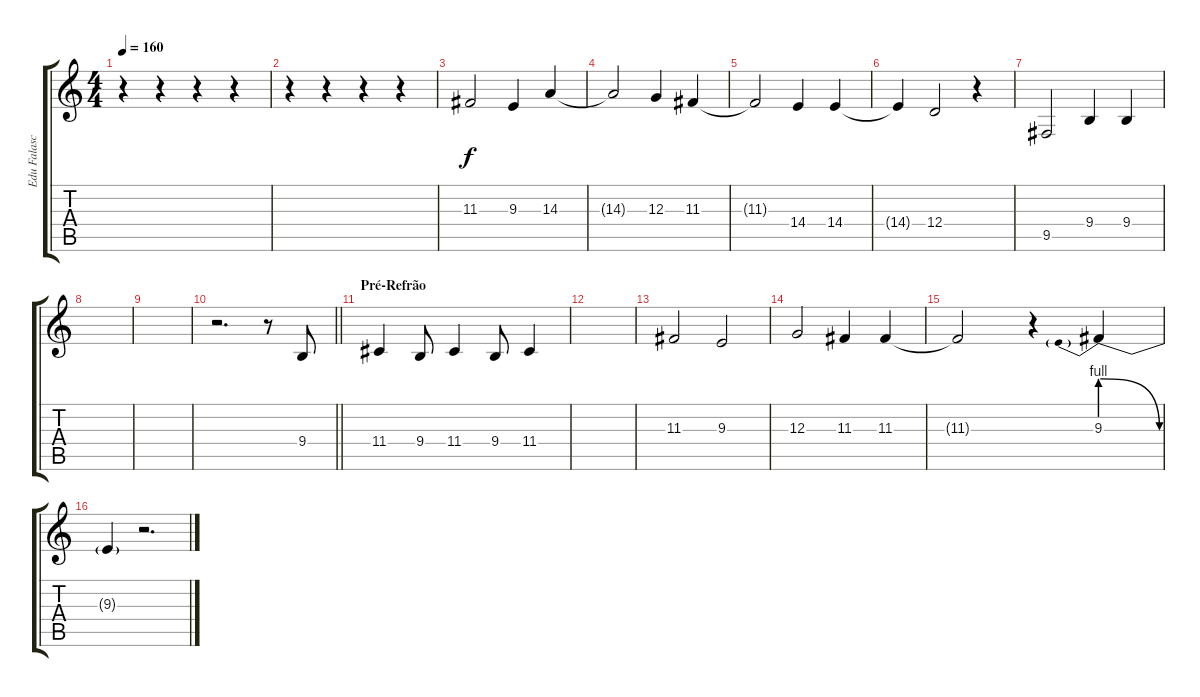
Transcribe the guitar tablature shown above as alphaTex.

\track ("Edu Falaschi" "Edu Falasc") {instrument synthvoice}
\staff {score tabs}
\tuning (E4 B3 G3 D3 A2 E2) {hide}
\ts (4 4)
\tempo 160
\clef g2
\ks c
r.4{dy f} r.4 r.4 r.4 |
r.4 r.4 r.4 r.4 |
11.3.2 9.3.4 14.3.4 |
14.3{t}.2 12.3.4 11.3.4 |
11.3{t}.2 14.4.4 14.4.4 |
14.4{t}.4 12.4.2 r.4 |
9.5.2 9.4.4 9.4.4 |
|
|
\barLineRight lightlight
r.2{d} r.8 9.4.8 |
\section ("" "Pré-Refrão")
11.4.4 9.4.8 11.4.4 9.4.8 11.4.4 |
|
11.3.2 9.3.2 |
12.3.2 11.3.4 11.3.4 |
11.3{t}.2 r.4 9.3{be (prebendrelease 0 4 60 0)}.4 |
9.3{t}.4 r.2{d}
